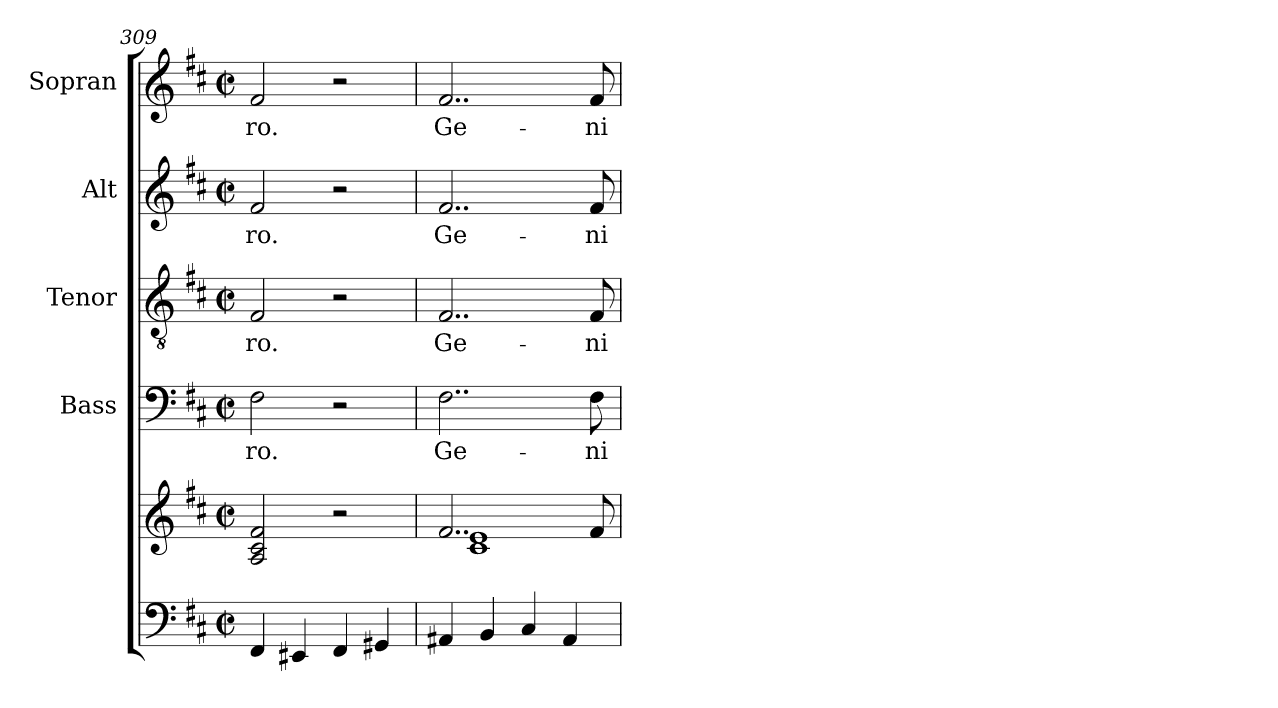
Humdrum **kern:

**kern	**kern	**kern	**text	**kern	**text	**kern	**text	**kern	**text
*part5	*part5	*part4	*part4	*part3	*part3	*part2	*part2	*part1	*part1
*staff6	*staff5	*staff4	*staff4	*staff3	*staff3	*staff2	*staff2	*staff1	*staff1
*	*	*I"Bass	*	*I"Tenor	*	*I"Alt	*	*I"Sopran	*
*	*	*I'B.	*	*I'T.	*	*I'A.	*	*I'S.	*
!!LO:LB:g=z
*clefF4	*clefG2	*clefF4	*	*clefGv2	*	*clefG2	*	*clefG2	*
*k[f#c#]	*k[f#c#]	*k[f#c#]	*	*k[f#c#]	*	*k[f#c#]	*	*k[f#c#]	*
*D:	*D:	*D:	*	*D:	*	*D:	*	*D:	*
*M2/2	*M2/2	*M2/2	*	*M2/2	*	*M2/2	*	*M2/2	*
*met(c|)	*met(c|)	*met(c|)	*	*met(c|)	*	*met(c|)	*	*met(c|)	*
=309	=309	=309	=309	=309	=309	=309	=309	=309	=309
!	!	!	!LO:LY:b	!	!LO:LY:b	!	!LO:LY:b	!	!LO:LY:b
4FF#/	2A/ 2c#/ 2f#/	2F#\	-ro.	2F#/	-ro.	2f#/	-ro.	2f#/	-ro.
4EE#X/	.	.	.	.	.	.	.	.	.
4FF#/	2r	2r	.	2r	.	2r	.	2r	.
4GG#X/	.	.	.	.	.	.	.	.	.
=310	=310	=310	=310	=310	=310	=310	=310	=310	=310
*	*^	*	*	*	*	*	*	*	*
!	!	!	!	!LO:LY:b	!	!LO:LY:b	!	!LO:LY:b	!	!LO:LY:b
4AA#X/	2..f#/	1c# 1e	2..F#\	Ge-	2..F#/	Ge-	2..f#/	Ge-	2..f#/	Ge-
4BB/	.	.	.	.	.	.	.	.	.	.
4C#/	.	.	.	.	.	.	.	.	.	.
4AA#/	.	.	.	.	.	.	.	.	.	.
!	!	!	!	!LO:LY:b	!	!LO:LY:b	!	!LO:LY:b	!	!LO:LY:b
.	8f#/	.	8F#\	-ni-	8F#/	-ni-	8f#/	-ni-	8f#/	-ni-
*	*v	*v	*	*	*	*	*	*	*	*
=	=	=	=	=	=	=	=	=	=
*-	*-	*-	*-	*-	*-	*-	*-	*-	*-
